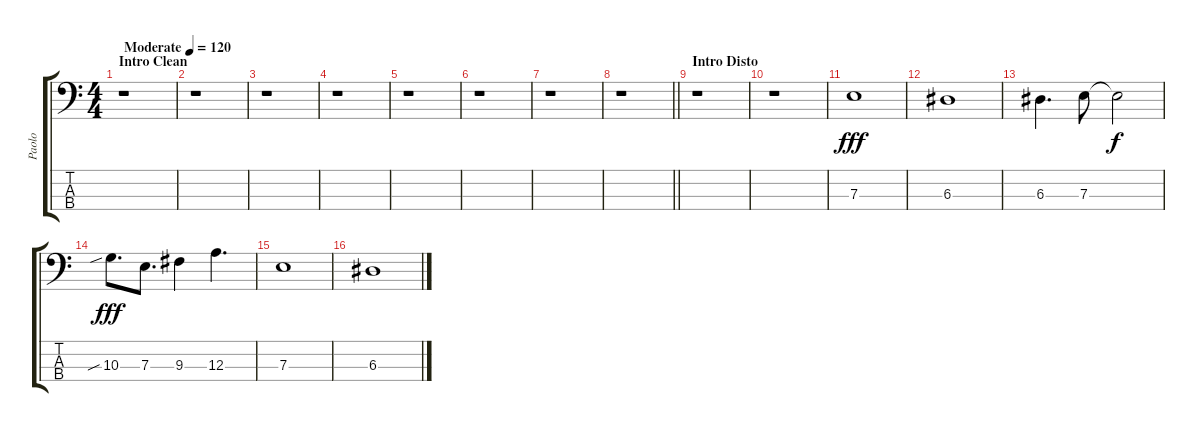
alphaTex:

\track ("Paolo" "Paolo") {instrument electricbassfinger}
\staff {score tabs}
\tuning (G2 D2 A1 E1) {hide}
\ts (4 4)
\section ("" "Intro Clean")
\tempo (120 "Moderate")
\clef f4
\ks c
r.1{dy fff instrument electricbassfinger} |
r.1 |
r.1 |
r.1 |
r.1 |
r.1 |
r.1 |
\barLineRight lightlight
r.1 |
\section ("" "Intro Disto")
r.1 |
r.1 |
7.3.1 |
6.3.1 |
6.3.4{d} 7.3.8 7.3{t}.2{dy f} |
10.3{sib}.8{d dy fff} 7.3.8{d} 9.3.4 12.3.4{d} |
7.3.1 |
6.3.1
